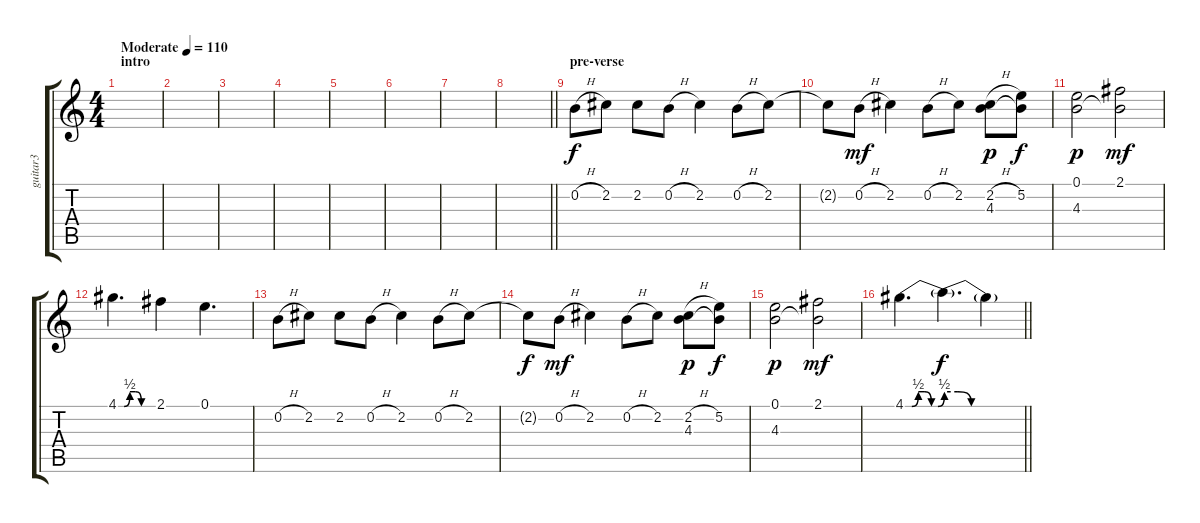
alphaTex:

\track ("guitar3" "guitar3") {instrument distortionguitar}
\staff {score tabs}
\tuning (E4 B3 G3 D3 A2 E2) {hide}
\ts (4 4)
\section ("" "intro")
\tempo (110 "Moderate")
\clef g2
\ks c
|
|
|
|
|
|
|
\barLineRight lightlight
|
\section ("" "pre-verse")
0.2{h}.8 2.2.8 2.2.8 0.2{h}.8 2.2.4 0.2{h}.8 2.2.8 |
2.2{t}.8{dy f} 0.2{h}.8{dy mf} 2.2.4 0.2{h}.8 2.2.8 (2.2{h} 4.3).8{dy p} (5.2 4.3{t}).8{dy f} |
(0.1 4.3).2{dy p} (2.1 4.3{t}).2{dy mf} |
4.1{be (custom 0 0 10 0 20 2 30 2 40 0 60 0)}.4{d} 2.1.4 0.1.4{d} |
0.2{h}.8 2.2.8 2.2.8 0.2{h}.8 2.2.4 0.2{h}.8 2.2.8 |
2.2{t}.8{dy f} 0.2{h}.8{dy mf} 2.2.4 0.2{h}.8 2.2.8 (2.2{h} 4.3).8{dy p} (5.2 4.3{t}).8{dy f} |
(0.1 4.3).2{dy p} (2.1 4.3{t}).2{dy mf} |
\barLineRight lightlight
4.1{be (custom 0 0 10 0 20 2 30 2 40 0 50 0 60 2)}.4{d} 4.1{be (custom 0 2 10 2 20 0 60 0) t}.4{d dy f} 4.1{t}.4
